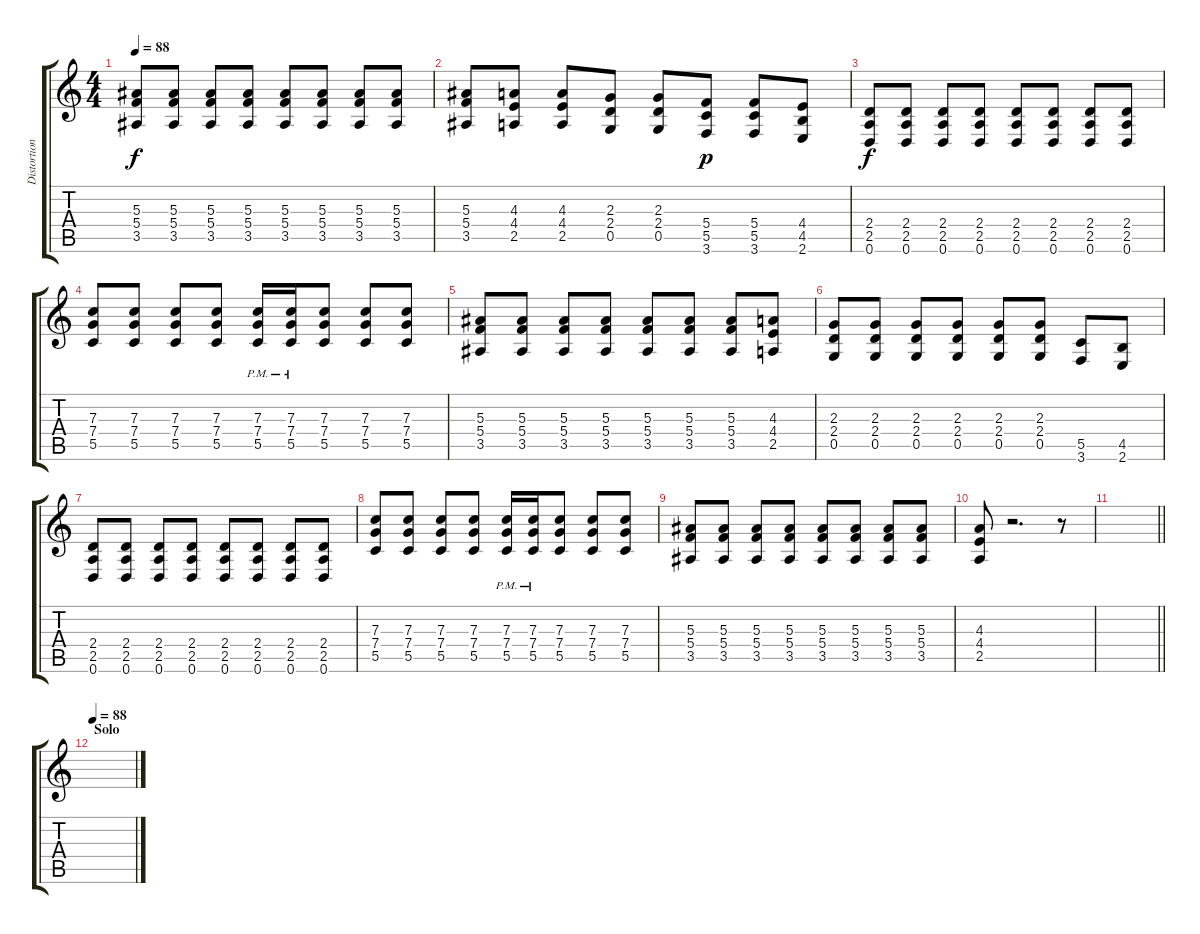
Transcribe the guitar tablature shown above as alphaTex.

\track ("Distortion Guitar" "Distortion") {instrument distortionguitar}
\staff {score tabs}
\tuning (D4 A3 F3 C3 G2 D2) {hide}
\ts (4 4)
\tempo 88
\clef g2
\ks c
(5.3 5.4 3.5).8{dy f} (5.3 5.4 3.5).8 (5.3 5.4 3.5).8 (5.3 5.4 3.5).8 (5.3 5.4 3.5).8 (5.3 5.4 3.5).8 (5.3 5.4 3.5).8 (5.3 5.4 3.5).8 |
(5.3 5.4 3.5).8 (4.3 4.4 2.5).8 (4.3 4.4 2.5).8 (2.3 2.4 0.5).8 (2.3 2.4 0.5).8 (5.4 5.5 3.6).8{dy p} (5.4 5.5 3.6).8 (4.4 4.5 2.6).8 |
(2.4 2.5 0.6).8{dy f} (2.4 2.5 0.6).8 (2.4 2.5 0.6).8 (2.4 2.5 0.6).8 (2.4 2.5 0.6).8 (2.4 2.5 0.6).8 (2.4 2.5 0.6).8 (2.4 2.5 0.6).8 |
(7.3 7.4 5.5).8 (7.3 7.4 5.5).8 (7.3 7.4 5.5).8 (7.3 7.4 5.5).8 (7.3{pm} 7.4{pm} 5.5{pm}).16 (7.3{pm} 7.4{pm} 5.5{pm}).16 (7.3 7.4 5.5).8 (7.3 7.4 5.5).8 (7.3 7.4 5.5).8 |
(5.3 5.4 3.5).8 (5.3 5.4 3.5).8 (5.3 5.4 3.5).8 (5.3 5.4 3.5).8 (5.3 5.4 3.5).8 (5.3 5.4 3.5).8 (5.3 5.4 3.5).8 (4.3 4.4 2.5).8 |
(2.3 2.4 0.5).8 (2.3 2.4 0.5).8 (2.3 2.4 0.5).8 (2.3 2.4 0.5).8 (2.3 2.4 0.5).8 (2.3 2.4 0.5).8 (5.5 3.6).8 (4.5 2.6).8 |
(2.4 2.5 0.6).8 (2.4 2.5 0.6).8 (2.4 2.5 0.6).8 (2.4 2.5 0.6).8 (2.4 2.5 0.6).8 (2.4 2.5 0.6).8 (2.4 2.5 0.6).8 (2.4 2.5 0.6).8 |
(7.3 7.4 5.5).8 (7.3 7.4 5.5).8 (7.3 7.4 5.5).8 (7.3 7.4 5.5).8 (7.3{pm} 7.4{pm} 5.5{pm}).16 (7.3{pm} 7.4{pm} 5.5{pm}).16 (7.3 7.4 5.5).8 (7.3 7.4 5.5).8 (7.3 7.4 5.5).8 |
(5.3 5.4 3.5).8 (5.3 5.4 3.5).8 (5.3 5.4 3.5).8 (5.3 5.4 3.5).8 (5.3 5.4 3.5).8 (5.3 5.4 3.5).8 (5.3 5.4 3.5).8 (5.3 5.4 3.5).8 |
(4.3 4.4 2.5).8 r.2{d} r.8 |
\barLineRight lightlight
|
\section ("" "Solo")
\tempo 88
